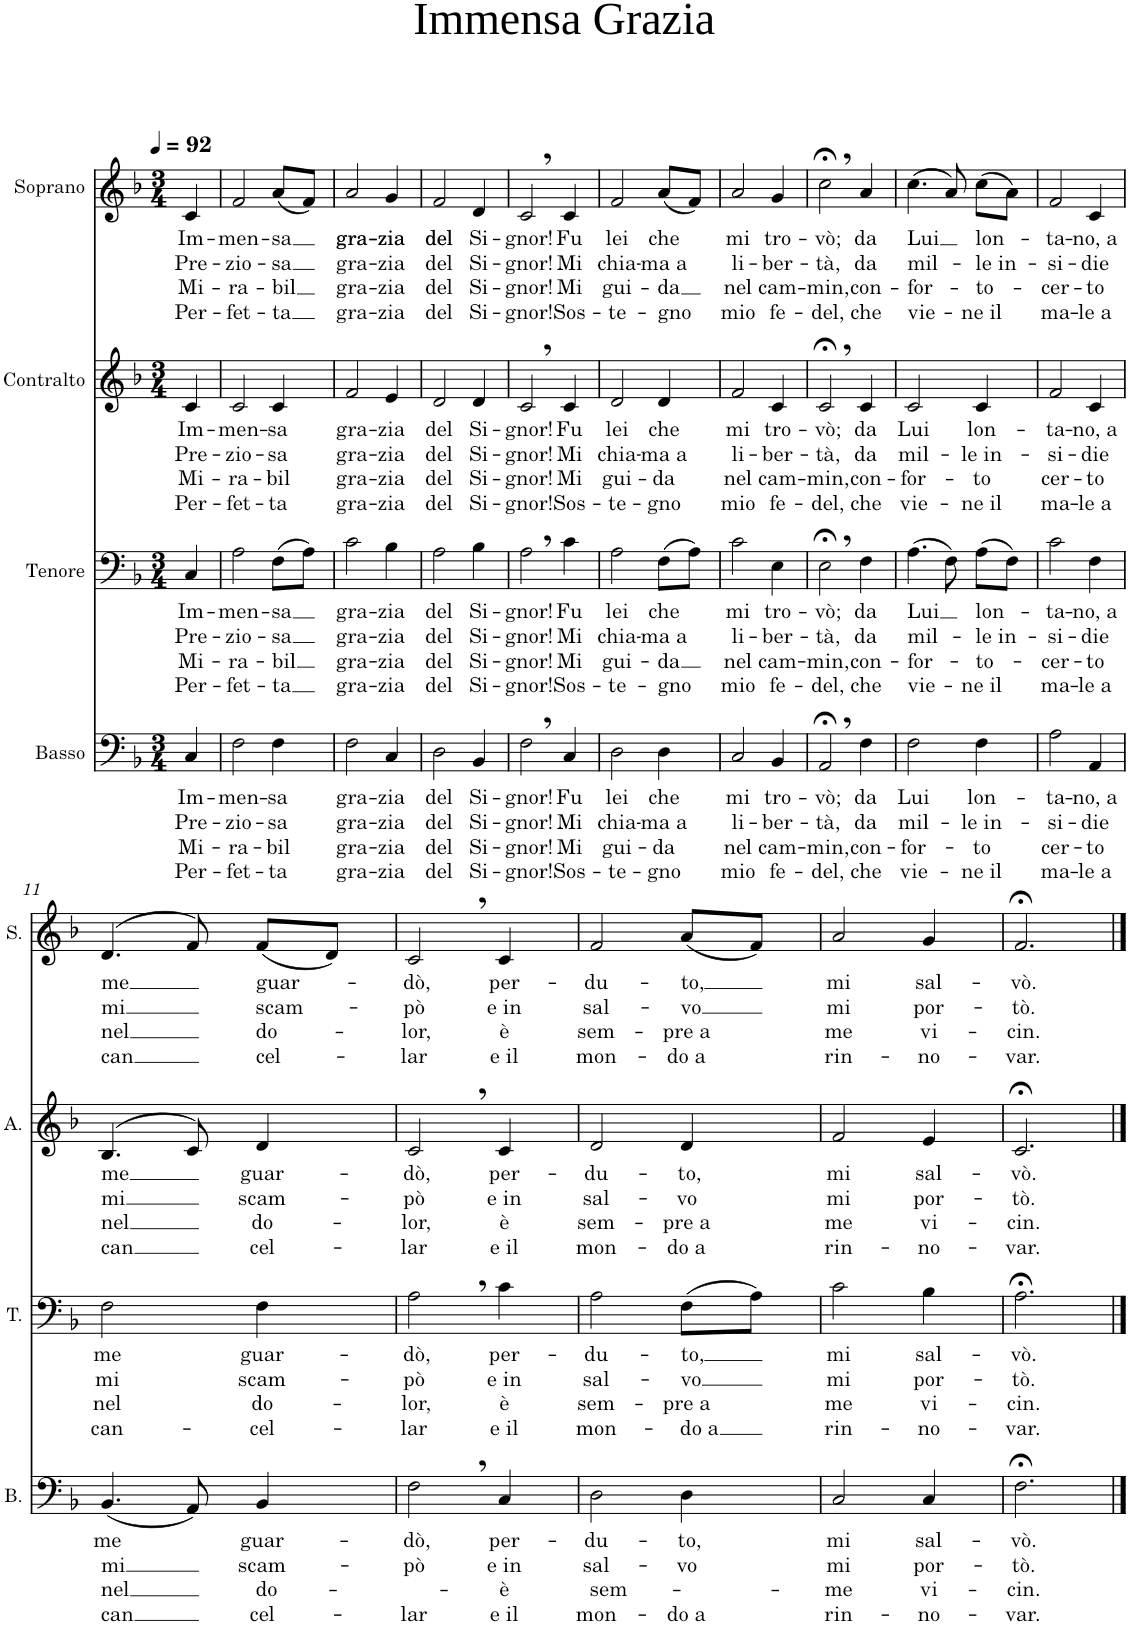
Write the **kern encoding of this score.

**kern	**text	**text	**text	**text	**kern	**text	**text	**text	**text	**kern	**text	**text	**text	**text	**kern	**text	**text	**text	**text
*part4	*part4	*part4	*part4	*part4	*part3	*part3	*part3	*part3	*part3	*part2	*part2	*part2	*part2	*part2	*part1	*part1	*part1	*part1	*part1
*staff4	*staff4	*staff4	*staff4	*staff4	*staff3	*staff3	*staff3	*staff3	*staff3	*staff2	*staff2	*staff2	*staff2	*staff2	*staff1	*staff1	*staff1	*staff1	*staff1
*I"Basso	*	*	*	*	*I"Tenore	*	*	*	*	*I"Contralto	*	*	*	*	*I"Soprano	*	*	*	*
*I'B.	*	*	*	*	*I'T.	*	*	*	*	*	*	*	*	*	*I'S.	*	*	*	*
*clefF4	*	*	*	*	*clefF4	*	*	*	*	*clefG2	*	*	*	*	*clefG2	*	*	*	*
*k[b-]	*	*	*	*	*k[b-]	*	*	*	*	*k[b-]	*	*	*	*	*k[b-]	*	*	*	*
*M3/4	*	*	*	*	*M3/4	*	*	*	*	*M3/4	*	*	*	*	*M3/4	*	*	*	*
*MM92	*	*	*	*	*MM92	*	*	*	*	*MM92	*	*	*	*	*MM92	*	*	*	*
=1	=1	=1	=1	=1	=1	=1	=1	=1	=1	=1	=1	=1	=1	=1	=1	=1	=1	=1	=1
!	!LO:LY:b	!LO:LY:b	!LO:LY:b	!LO:LY:b	!	!LO:LY:b	!LO:LY:b	!LO:LY:b	!LO:LY:b	!	!LO:LY:b	!LO:LY:b	!LO:LY:b	!LO:LY:b	!	!LO:LY:b	!LO:LY:b	!LO:LY:b	!LO:LY:b
4C/	Im-	Pre-	Mi-	Per-	4C/	Im-	Pre-	Mi-	Per-	4c/	Im-	Pre-	Mi-	Per-	4c/	Im-	Pre-	Mi-	Per-
=2	=2	=2	=2	=2	=2	=2	=2	=2	=2	=2	=2	=2	=2	=2	=2	=2	=2	=2	=2
!	!LO:LY:b	!LO:LY:b	!LO:LY:b	!LO:LY:b	!	!LO:LY:b	!LO:LY:b	!LO:LY:b	!LO:LY:b	!	!LO:LY:b	!LO:LY:b	!LO:LY:b	!LO:LY:b	!	!LO:LY:b	!LO:LY:b	!LO:LY:b	!LO:LY:b
2F\	-men-	-zio-	-ra-	-fet-	2A\	-men-	-zio-	-ra-	-fet-	2c/	-men-	-zio-	-ra-	-fet-	2f/	-men-	-zio-	-ra-	-fet-
!	!LO:LY:b	!LO:LY:b	!LO:LY:b	!LO:LY:b	!	!LO:LY:b	!LO:LY:b	!LO:LY:b	!LO:LY:b	!	!LO:LY:b	!LO:LY:b	!LO:LY:b	!LO:LY:b	!	!LO:LY:b	!LO:LY:b	!LO:LY:b	!LO:LY:b
4F\	-sa	-sa	-bil	-ta	(8F\L	-sa	-sa	-bil	-ta	4c/	-sa	-sa	-bil	-ta	(8a/L	-sa	-sa	-bil	-ta
.	.	.	.	.	8A\J)	.	.	.	.	.	.	.	.	.	8f/J)	.	.	.	.
=3	=3	=3	=3	=3	=3	=3	=3	=3	=3	=3	=3	=3	=3	=3	=3	=3	=3	=3	=3
!	!LO:LY:b	!LO:LY:b	!LO:LY:b	!LO:LY:b	!	!LO:LY:b	!LO:LY:b	!LO:LY:b	!LO:LY:b	!	!LO:LY:b	!LO:LY:b	!LO:LY:b	!LO:LY:b	!	!LO:LY:b	!LO:LY:b	!LO:LY:b	!LO:LY:b
2F\	gra-	gra-	gra-	gra-	2c\	gra-	gra-	gra-	gra-	2f/	gra-	gra-	gra-	gra-	2a/	gra-	gra-	gra-	gra-
!	!LO:LY:b	!LO:LY:b	!LO:LY:b	!LO:LY:b	!	!LO:LY:b	!LO:LY:b	!LO:LY:b	!LO:LY:b	!	!LO:LY:b	!LO:LY:b	!LO:LY:b	!LO:LY:b	!	!LO:LY:b	!LO:LY:b	!LO:LY:b	!LO:LY:b
4C/	-zia	-zia	-zia	-zia	4B-\	-zia	-zia	-zia	-zia	4e/	-zia	-zia	-zia	-zia	4g/	-zia	-zia	-zia	-zia
=4	=4	=4	=4	=4	=4	=4	=4	=4	=4	=4	=4	=4	=4	=4	=4	=4	=4	=4	=4
!	!LO:LY:b	!LO:LY:b	!LO:LY:b	!LO:LY:b	!	!LO:LY:b	!LO:LY:b	!LO:LY:b	!LO:LY:b	!	!LO:LY:b	!LO:LY:b	!LO:LY:b	!LO:LY:b	!	!LO:LY:b	!LO:LY:b	!LO:LY:b	!LO:LY:b
2D\	del	del	del	del	2A\	del	del	del	del	2d/	del	del	del	del	2f/	del	del	del	del
!	!LO:LY:b	!LO:LY:b	!LO:LY:b	!LO:LY:b	!	!LO:LY:b	!LO:LY:b	!LO:LY:b	!LO:LY:b	!	!LO:LY:b	!LO:LY:b	!LO:LY:b	!LO:LY:b	!	!LO:LY:b	!LO:LY:b	!LO:LY:b	!LO:LY:b
4BB-/	Si-	Si-	Si-	Si-	4B-\	Si-	Si-	Si-	Si-	4d/	Si-	Si-	Si-	Si-	4d/	Si-	Si-	Si-	Si-
=5	=5	=5	=5	=5	=5	=5	=5	=5	=5	=5	=5	=5	=5	=5	=5	=5	=5	=5	=5
!	!LO:LY:b	!LO:LY:b	!LO:LY:b	!LO:LY:b	!	!LO:LY:b	!LO:LY:b	!LO:LY:b	!LO:LY:b	!	!LO:LY:b	!LO:LY:b	!LO:LY:b	!LO:LY:b	!	!LO:LY:b	!LO:LY:b	!LO:LY:b	!LO:LY:b
2F,\	-gnor!	-gnor!	-gnor!	-gnor!	2A,\	-gnor!	-gnor!	-gnor!	-gnor!	2c,/	-gnor!	-gnor!	-gnor!	-gnor!	2c,/	-gnor!	-gnor!	-gnor!	-gnor!
!	!LO:LY:b	!LO:LY:b	!LO:LY:b	!LO:LY:b	!	!LO:LY:b	!LO:LY:b	!LO:LY:b	!LO:LY:b	!	!LO:LY:b	!LO:LY:b	!LO:LY:b	!LO:LY:b	!	!LO:LY:b	!LO:LY:b	!LO:LY:b	!LO:LY:b
4C/	Fu	Mi	Mi	Sos-	4c\	Fu	Mi	Mi	Sos-	4c/	Fu	Mi	Mi	Sos-	4c/	Fu	Mi	Mi	Sos-
=6	=6	=6	=6	=6	=6	=6	=6	=6	=6	=6	=6	=6	=6	=6	=6	=6	=6	=6	=6
!	!LO:LY:b	!LO:LY:b	!LO:LY:b	!LO:LY:b	!	!LO:LY:b	!LO:LY:b	!LO:LY:b	!LO:LY:b	!	!LO:LY:b	!LO:LY:b	!LO:LY:b	!LO:LY:b	!	!LO:LY:b	!LO:LY:b	!LO:LY:b	!LO:LY:b
2D\	lei	chia-	gui-	-te-	2A\	lei	chia-	gui-	-te-	2d/	lei	chia-	gui-	-te-	2f/	lei	chia-	gui-	-te-
!	!LO:LY:b	!LO:LY:b	!LO:LY:b	!LO:LY:b	!	!LO:LY:b	!LO:LY:b	!LO:LY:b	!LO:LY:b	!	!LO:LY:b	!LO:LY:b	!LO:LY:b	!LO:LY:b	!	!LO:LY:b	!LO:LY:b	!LO:LY:b	!LO:LY:b
4D\	che	-ma a	-da	-gno	(8F\L	che	-ma a	-da	-gno	4d/	che	-ma a	-da	-gno	(8a/L	che	-ma a	-da	-gno
.	.	.	.	.	8A\J)	.	.	.	.	.	.	.	.	.	8f/J)	.	.	.	.
=7	=7	=7	=7	=7	=7	=7	=7	=7	=7	=7	=7	=7	=7	=7	=7	=7	=7	=7	=7
!	!LO:LY:b	!LO:LY:b	!LO:LY:b	!LO:LY:b	!	!LO:LY:b	!LO:LY:b	!LO:LY:b	!LO:LY:b	!	!LO:LY:b	!LO:LY:b	!LO:LY:b	!LO:LY:b	!	!LO:LY:b	!LO:LY:b	!LO:LY:b	!LO:LY:b
2C/	mi	li-	nel	mio	2c\	mi	li-	nel	mio	2f/	mi	li-	nel	mio	2a/	mi	li-	nel	mio
!	!LO:LY:b	!LO:LY:b	!LO:LY:b	!LO:LY:b	!	!LO:LY:b	!LO:LY:b	!LO:LY:b	!LO:LY:b	!	!LO:LY:b	!LO:LY:b	!LO:LY:b	!LO:LY:b	!	!LO:LY:b	!LO:LY:b	!LO:LY:b	!LO:LY:b
4BB-/	tro-	-ber-	cam-	fe-	4E\	tro-	-ber-	cam-	fe-	4c/	tro-	-ber-	cam-	fe-	4g/	tro-	-ber-	cam-	fe-
=8	=8	=8	=8	=8	=8	=8	=8	=8	=8	=8	=8	=8	=8	=8	=8	=8	=8	=8	=8
!	!LO:LY:b	!LO:LY:b	!LO:LY:b	!LO:LY:b	!	!LO:LY:b	!LO:LY:b	!LO:LY:b	!LO:LY:b	!	!LO:LY:b	!LO:LY:b	!LO:LY:b	!LO:LY:b	!	!LO:LY:b	!LO:LY:b	!LO:LY:b	!LO:LY:b
2AA;<,/	-vò;	-tà,	-min,	-del,	2E;<,\	-vò;	-tà,	-min,	-del,	2c;<,/	-vò;	-tà,	-min,	-del,	2cc;<,\	-vò;	-tà,	-min,	-del,
!	!LO:LY:b	!LO:LY:b	!LO:LY:b	!LO:LY:b	!	!LO:LY:b	!LO:LY:b	!LO:LY:b	!LO:LY:b	!	!LO:LY:b	!LO:LY:b	!LO:LY:b	!LO:LY:b	!	!LO:LY:b	!LO:LY:b	!LO:LY:b	!LO:LY:b
4F\	da	da	con-	che	4F\	da	da	con-	che	4c/	da	da	con-	che	4a/	da	da	con-	che
=9	=9	=9	=9	=9	=9	=9	=9	=9	=9	=9	=9	=9	=9	=9	=9	=9	=9	=9	=9
!	!LO:LY:b	!LO:LY:b	!LO:LY:b	!LO:LY:b	!	!LO:LY:b	!LO:LY:b	!LO:LY:b	!LO:LY:b	!	!LO:LY:b	!LO:LY:b	!LO:LY:b	!LO:LY:b	!	!LO:LY:b	!LO:LY:b	!LO:LY:b	!LO:LY:b
2F\	Lui	mil-	-for-	vie-	(4.A\	Lui	mil-	-for-	vie-	2c/	Lui	mil-	-for-	vie-	(4.cc\	Lui	mil-	-for-	vie-
.	.	.	.	.	8F\)	.	.	.	.	.	.	.	.	.	8a/)	.	.	.	.
!	!LO:LY:b	!LO:LY:b	!LO:LY:b	!LO:LY:b	!	!LO:LY:b	!LO:LY:b	!LO:LY:b	!LO:LY:b	!	!LO:LY:b	!LO:LY:b	!LO:LY:b	!LO:LY:b	!	!LO:LY:b	!LO:LY:b	!LO:LY:b	!LO:LY:b
4F\	lon-	-le in-	-to	-ne il	(8A\L	lon-	-le in-	-to-	-ne il	4c/	lon-	-le in-	-to	-ne il	(8cc\L	lon-	-le in-	-to-	-ne il
.	.	.	.	.	8F\J)	.	.	.	.	.	.	.	.	.	8a\J)	.	.	.	.
=10	=10	=10	=10	=10	=10	=10	=10	=10	=10	=10	=10	=10	=10	=10	=10	=10	=10	=10	=10
!	!LO:LY:b	!LO:LY:b	!LO:LY:b	!LO:LY:b	!	!LO:LY:b	!LO:LY:b	!LO:LY:b	!LO:LY:b	!	!LO:LY:b	!LO:LY:b	!LO:LY:b	!LO:LY:b	!	!LO:LY:b	!LO:LY:b	!LO:LY:b	!LO:LY:b
2A\	-ta-	-si-	-cer-	ma-	2c\	-ta-	-si-	-cer-	ma-	2f/	-ta-	-si-	-cer-	ma-	2f/	-ta-	-si-	-cer-	ma-
!	!LO:LY:b	!LO:LY:b	!LO:LY:b	!LO:LY:b	!	!LO:LY:b	!LO:LY:b	!LO:LY:b	!LO:LY:b	!	!LO:LY:b	!LO:LY:b	!LO:LY:b	!LO:LY:b	!	!LO:LY:b	!LO:LY:b	!LO:LY:b	!LO:LY:b
4AA/	-no, a	-die	-to	-le a	4F\	-no, a	-die	-to	-le a	4c/	-no, a	-die	-to	-le a	4c/	-no, a	-die	-to	-le a
!!LO:LB:g=z
=11	=11	=11	=11	=11	=11	=11	=11	=11	=11	=11	=11	=11	=11	=11	=11	=11	=11	=11	=11
!	!LO:LY:b	!LO:LY:b	!LO:LY:b	!LO:LY:b	!	!LO:LY:b	!LO:LY:b	!LO:LY:b	!LO:LY:b	!	!LO:LY:b	!LO:LY:b	!LO:LY:b	!LO:LY:b	!	!LO:LY:b	!LO:LY:b	!LO:LY:b	!LO:LY:b
(4.BB-/	me	mi	nel	can	2F\	me	mi	nel	can-	(>4.B-/	me	mi	nel	can	(>4.d/	me	mi	nel	can
8AA/)	.	.	.	.	.	.	.	.	.	8c/)	.	.	.	.	8f/)	.	.	.	.
!	!LO:LY:b	!LO:LY:b	!LO:LY:b	!LO:LY:b	!	!LO:LY:b	!LO:LY:b	!LO:LY:b	!LO:LY:b	!	!LO:LY:b	!LO:LY:b	!LO:LY:b	!LO:LY:b	!	!LO:LY:b	!LO:LY:b	!LO:LY:b	!LO:LY:b
4BB-/	guar-	scam-	do-	cel-	4F\	guar-	scam-	do-	-cel-	4d/	guar-	scam-	do-	cel-	(8f/L	guar-	scam-	do-	cel-
.	.	.	.	.	.	.	.	.	.	.	.	.	.	.	8d/J)	.	.	.	.
=12	=12	=12	=12	=12	=12	=12	=12	=12	=12	=12	=12	=12	=12	=12	=12	=12	=12	=12	=12
!	!LO:LY:b	!LO:LY:b	!	!LO:LY:b	!	!LO:LY:b	!LO:LY:b	!LO:LY:b	!LO:LY:b	!	!LO:LY:b	!LO:LY:b	!LO:LY:b	!LO:LY:b	!	!LO:LY:b	!LO:LY:b	!LO:LY:b	!LO:LY:b
2F,\	-dò,	-pò	.	-lar	2A,\	-dò,	-pò	-lor,	-lar	2c,/	-dò,	-pò	-lor,	-lar	2c,/	-dò,	-pò	-lor,	-lar
!	!LO:LY:b	!LO:LY:b	!LO:LY:b	!LO:LY:b	!	!LO:LY:b	!LO:LY:b	!LO:LY:b	!LO:LY:b	!	!LO:LY:b	!LO:LY:b	!LO:LY:b	!LO:LY:b	!	!LO:LY:b	!LO:LY:b	!LO:LY:b	!LO:LY:b
4C/	per-	e in	è	e il	4c\	per-	e in	è	e il	4c/	per-	e in	è	e il	4c/	per-	e in	è	e il
=13	=13	=13	=13	=13	=13	=13	=13	=13	=13	=13	=13	=13	=13	=13	=13	=13	=13	=13	=13
!	!LO:LY:b	!LO:LY:b	!LO:LY:b	!LO:LY:b	!	!LO:LY:b	!LO:LY:b	!LO:LY:b	!LO:LY:b	!	!LO:LY:b	!LO:LY:b	!LO:LY:b	!LO:LY:b	!	!LO:LY:b	!LO:LY:b	!LO:LY:b	!LO:LY:b
2D\	-du-	sal-	sem-	mon-	2A\	-du-	sal-	sem-	mon-	2d/	-du-	sal-	sem-	mon-	2f/	-du-	sal-	sem-	mon-
!	!LO:LY:b	!LO:LY:b	!	!LO:LY:b	!	!LO:LY:b	!LO:LY:b	!LO:LY:b	!LO:LY:b	!	!LO:LY:b	!LO:LY:b	!LO:LY:b	!LO:LY:b	!	!LO:LY:b	!LO:LY:b	!LO:LY:b	!LO:LY:b
4D\	-to,	-vo	.	-do a	(8F\L	-to,	-vo	-pre a	-do a	4d/	-to,	-vo	-pre a	-do a	(8a/L	-to,	-vo	-pre a	-do a
.	.	.	.	.	8A\J)	.	.	.	.	.	.	.	.	.	8f/J)	.	.	.	.
=14	=14	=14	=14	=14	=14	=14	=14	=14	=14	=14	=14	=14	=14	=14	=14	=14	=14	=14	=14
!	!LO:LY:b	!LO:LY:b	!LO:LY:b	!LO:LY:b	!	!LO:LY:b	!LO:LY:b	!LO:LY:b	!LO:LY:b	!	!LO:LY:b	!LO:LY:b	!LO:LY:b	!LO:LY:b	!	!LO:LY:b	!LO:LY:b	!LO:LY:b	!LO:LY:b
2C/	mi	mi	me	rin-	2c\	mi	mi	me	rin-	2f/	mi	mi	me	rin-	2a/	mi	mi	me	rin-
!	!LO:LY:b	!LO:LY:b	!LO:LY:b	!LO:LY:b	!	!LO:LY:b	!LO:LY:b	!LO:LY:b	!LO:LY:b	!	!LO:LY:b	!LO:LY:b	!LO:LY:b	!LO:LY:b	!	!LO:LY:b	!LO:LY:b	!LO:LY:b	!LO:LY:b
4C/	sal-	por-	vi-	-no-	4B-\	sal-	por-	vi-	-no-	4e/	sal-	por-	vi-	-no-	4g/	sal-	por-	vi-	-no-
=15	=15	=15	=15	=15	=15	=15	=15	=15	=15	=15	=15	=15	=15	=15	=15	=15	=15	=15	=15
!	!LO:LY:b	!LO:LY:b	!LO:LY:b	!LO:LY:b	!	!LO:LY:b	!LO:LY:b	!LO:LY:b	!LO:LY:b	!	!LO:LY:b	!LO:LY:b	!LO:LY:b	!LO:LY:b	!	!LO:LY:b	!LO:LY:b	!LO:LY:b	!LO:LY:b
2.F;<\	-vò.	-tò.	-cin.	-var.	2.A;<\	-vò.	-tò.	-cin.	-var.	2.c;</	-vò.	-tò.	-cin.	-var.	2.f;</	-vò.	-tò.	-cin.	-var.
==	==	==	==	==	==	==	==	==	==	==	==	==	==	==	==	==	==	==	==
*-	*-	*-	*-	*-	*-	*-	*-	*-	*-	*-	*-	*-	*-	*-	*-	*-	*-	*-	*-
